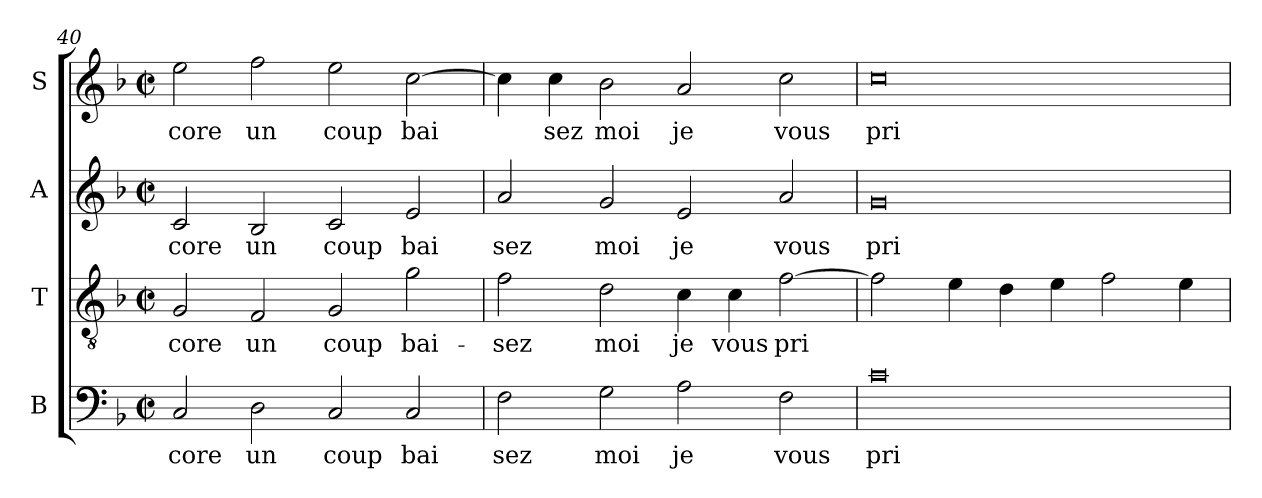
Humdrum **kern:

**kern	**text	**kern	**text	**kern	**text	**kern	**text
*part4	*part4	*part3	*part3	*part2	*part2	*part1	*part1
*staff4	*staff4	*staff3	*staff3	*staff2	*staff2	*staff1	*staff1
*I"B	*	*I"T	*	*I"A	*	*I"S	*
*clefF4	*	*clefGv2	*	*clefG2	*	*clefG2	*
*k[b-]	*	*k[b-]	*	*k[b-]	*	*k[b-]	*
*F:	*	*F:	*	*F:	*	*F:	*
*M2/2	*	*M2/2	*	*M2/2	*	*M2/2	*
*met(c|)	*	*met(c|)	*	*met(c|)	*	*met(c|)	*
=40	=40	=40	=40	=40	=40	=40	=40
!	!LO:LY:b:cj	!	!LO:LY:b:cj	!	!LO:LY:b:cj	!	!LO:LY:b:cj
2C/	core	2G/	-core	2c/	core	2ee\	core
!	!LO:LY:b:cj	!	!LO:LY:b:cj	!	!LO:LY:b:cj	!	!LO:LY:b:cj
2D\	un	2F/	un	2B-/	un	2ff\	un
!	!LO:LY:b:cj	!	!LO:LY:b:cj	!	!LO:LY:b:cj	!	!LO:LY:b:cj
2C/	coup	2G/	coup	2c/	coup	2ee\	coup
!	!LO:LY:b:cj	!	!LO:LY:b:cj	!	!LO:LY:b:cj	!	!LO:LY:b:cj
2C/	bai	2g\	bai-	2e/	bai	[>2cc\	bai
=41	=41	=41	=41	=41	=41	=41	=41
!	!LO:LY:b:cj	!	!LO:LY:b:cj	!	!LO:LY:b:cj	!	!LO:LY:b:cj
2F\	sez	2f\	-sez	2a/	sez	4cc\]	.
!	!	!	!	!	!	!	!LO:LY:b:cj
.	.	.	.	.	.	4cc\	sez
!	!LO:LY:b:cj	!	!LO:LY:b:cj	!	!LO:LY:b:cj	!	!LO:LY:b:cj
2G\	moi	2d\	moi	2g/	moi	2b-\	moi
!	!LO:LY:b:cj	!	!LO:LY:b:cj	!	!LO:LY:b:cj	!	!LO:LY:b:cj
2A\	je	4c\	je	2e/	je	2a/	je
!	!	!	!LO:LY:b:cj	!	!	!	!
.	.	4c\	vous	.	.	.	.
!	!LO:LY:b:cj	!	!LO:LY:b:cj	!	!LO:LY:b:cj	!	!LO:LY:b:cj
2F\	vous	[>2f\	pri-	2a/	vous	2cc\	vous
=42	=42	=42	=42	=42	=42	=42	=42
!	!LO:LY:b:cj	!	!LO:LY:b:cj	!	!LO:LY:b:cj	!	!LO:LY:b:cj
0c	pri	2f\]	--	0g	pri	0cc	pri
!	!	!	!LO:LY:b:cj	!	!	!	!
.	.	4e\	--	.	.	.	.
!	!	!	!LO:LY:b:cj	!	!	!	!
.	.	4d\	--	.	.	.	.
!	!	!	!LO:LY:b:cj	!	!	!	!
.	.	4e\	--	.	.	.	.
!	!	!	!LO:LY:b:cj	!	!	!	!
.	.	2f\	--	.	.	.	.
!	!	!	!LO:LY:b:cj	!	!	!	!
.	.	4e\	--	.	.	.	.
=	=	=	=	=	=	=	=
*-	*-	*-	*-	*-	*-	*-	*-
